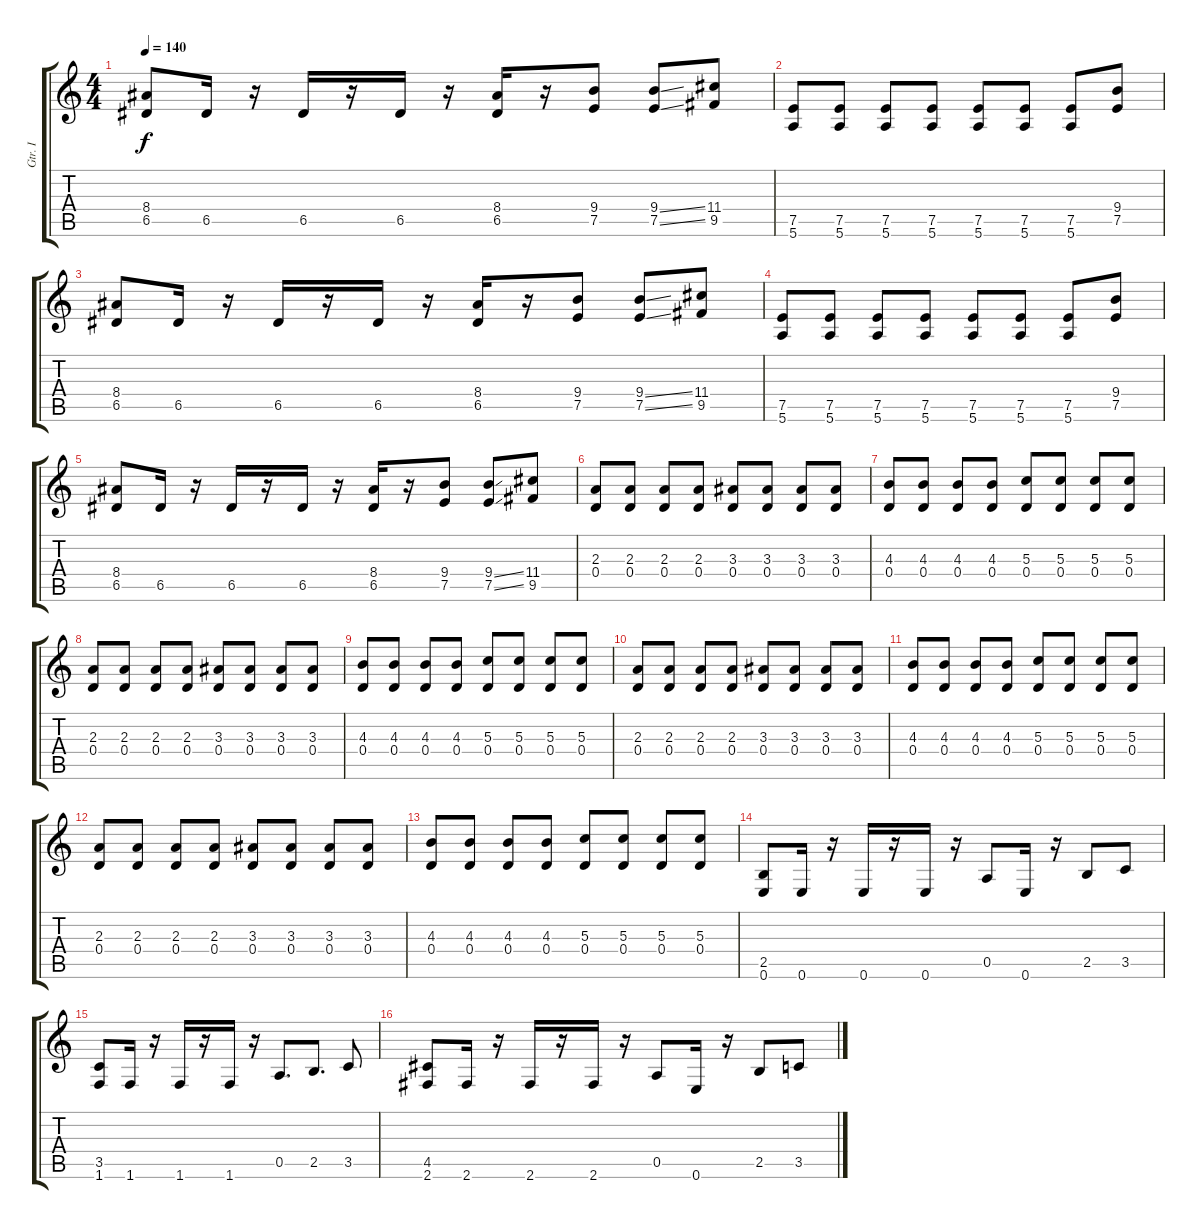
\track ("Gtr. I" "Gtr. I") {instrument acousticguitarsteel}
\staff {score tabs}
\tuning (E4 B3 G3 D3 A2 E2) {hide}
\ts (4 4)
\tempo 140
\clef g2
\ks c
(8.4 6.5).8{dy f} 6.5.16 r.16 6.5.16 r.16 6.5.16 r.16 (8.4 6.5).16 r.16 (9.4 7.5).8 (9.4{ss} 7.5{ss}).8 (11.4 9.5).8 |
(7.5 5.6).8 (7.5 5.6).8 (7.5 5.6).8 (7.5 5.6).8 (7.5 5.6).8 (7.5 5.6).8 (7.5 5.6).8 (9.4 7.5).8 |
(8.4 6.5).8 6.5.16 r.16 6.5.16 r.16 6.5.16 r.16 (8.4 6.5).16 r.16 (9.4 7.5).8 (9.4{ss} 7.5{ss}).8 (11.4 9.5).8 |
(7.5 5.6).8 (7.5 5.6).8 (7.5 5.6).8 (7.5 5.6).8 (7.5 5.6).8 (7.5 5.6).8 (7.5 5.6).8 (9.4 7.5).8 |
(8.4 6.5).8 6.5.16 r.16 6.5.16 r.16 6.5.16 r.16 (8.4 6.5).16 r.16 (9.4 7.5).8 (9.4{ss} 7.5{ss}).8 (11.4 9.5).8 |
(2.3 0.4).8 (2.3 0.4).8 (2.3 0.4).8 (2.3 0.4).8 (3.3 0.4).8 (3.3 0.4).8 (3.3 0.4).8 (3.3 0.4).8 |
(4.3 0.4).8 (4.3 0.4).8 (4.3 0.4).8 (4.3 0.4).8 (5.3 0.4).8 (5.3 0.4).8 (5.3 0.4).8 (5.3 0.4).8 |
(2.3 0.4).8 (2.3 0.4).8 (2.3 0.4).8 (2.3 0.4).8 (3.3 0.4).8 (3.3 0.4).8 (3.3 0.4).8 (3.3 0.4).8 |
(4.3 0.4).8 (4.3 0.4).8 (4.3 0.4).8 (4.3 0.4).8 (5.3 0.4).8 (5.3 0.4).8 (5.3 0.4).8 (5.3 0.4).8 |
(2.3 0.4).8 (2.3 0.4).8 (2.3 0.4).8 (2.3 0.4).8 (3.3 0.4).8 (3.3 0.4).8 (3.3 0.4).8 (3.3 0.4).8 |
(4.3 0.4).8 (4.3 0.4).8 (4.3 0.4).8 (4.3 0.4).8 (5.3 0.4).8 (5.3 0.4).8 (5.3 0.4).8 (5.3 0.4).8 |
(2.3 0.4).8 (2.3 0.4).8 (2.3 0.4).8 (2.3 0.4).8 (3.3 0.4).8 (3.3 0.4).8 (3.3 0.4).8 (3.3 0.4).8 |
(4.3 0.4).8 (4.3 0.4).8 (4.3 0.4).8 (4.3 0.4).8 (5.3 0.4).8 (5.3 0.4).8 (5.3 0.4).8 (5.3 0.4).8 |
(2.5 0.6).8{instrument overdrivenguitar} 0.6.16 r.16 0.6.16 r.16 0.6.16 r.16 0.5.8 0.6.16 r.16 2.5.8 3.5.8 |
(3.5 1.6).8 1.6.16 r.16 1.6.16 r.16 1.6.16 r.16 0.5.8{d} 2.5.8{d} 3.5.8 |
(4.5 2.6).8 2.6.16 r.16 2.6.16 r.16 2.6.16 r.16 0.5.8 0.6.16 r.16 2.5.8 3.5.8
